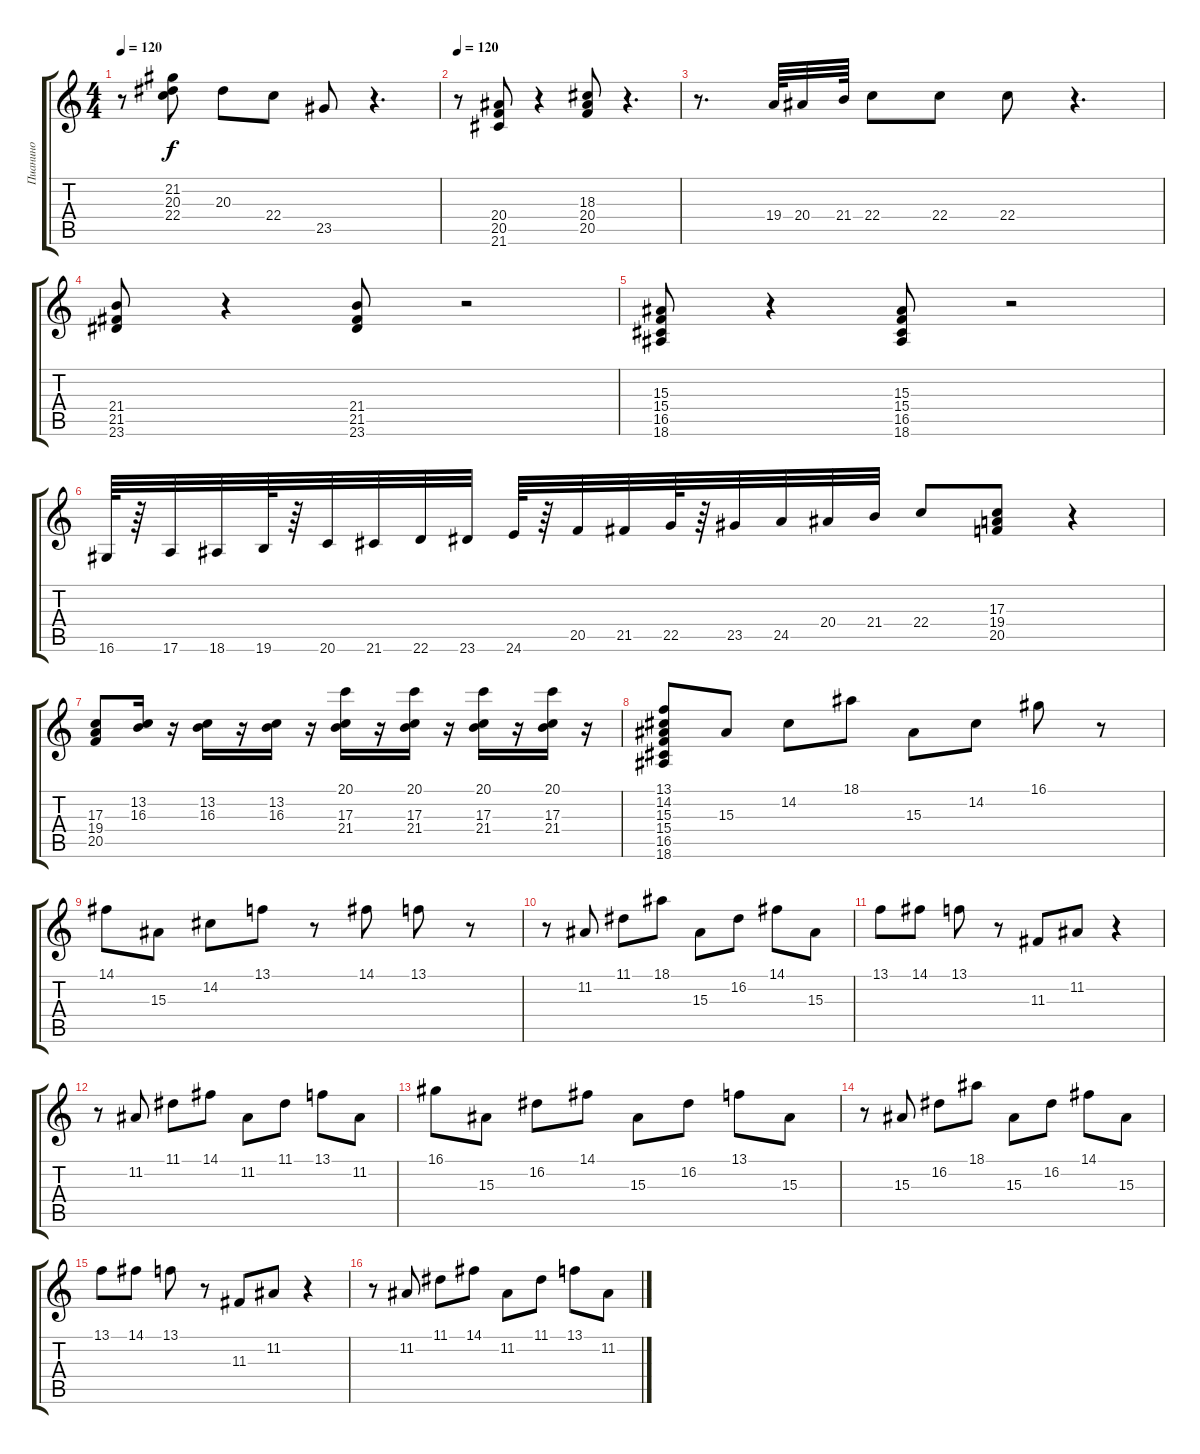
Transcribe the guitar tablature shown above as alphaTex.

\track ("Пианино" "Пианино") {instrument brightacousticpiano}
\staff {score tabs}
\tuning (E4 B3 G3 D3 A2 E2) {hide}
\ts (4 4)
\tempo 120
\clef g2
\ks c
r.8{dy f} (21.2 20.3 22.4).8 20.3.8 22.4.8 23.5.8 r.4{d} |
\tempo 120
r.8 (20.4 20.5 21.6).8 r.4 (18.3 20.4 20.5).8 r.4{d} |
r.8{d} 19.4.64 20.4.32 21.4.64 22.4.8 22.4.8 22.4.8 r.4{d} |
(21.4 21.5 23.6).8 r.4 (21.4 21.5 23.6).8 r.2 |
(15.3 15.4 16.5 18.6).8 r.4 (15.3 15.4 16.5 18.6).8 r.2 |
16.6.64 r.64 17.6.32 18.6.32 19.6.64 r.64 20.6.32 21.6.32 22.6.32 23.6.32 24.6.64 r.64 20.5.32 21.5.32 22.5.64 r.64 23.5.32 24.5.32 20.4.32 21.4.32 22.4.8 (17.3 19.4 20.5).8 r.4 |
(17.3 19.4 20.5).8 (13.2 16.3).16 r.16 (13.2 16.3).16 r.16 (13.2 16.3).16 r.16 (20.1 17.3 21.4).16 r.16 (20.1 17.3 21.4).16 r.16 (20.1 17.3 21.4).16 r.16 (20.1 17.3 21.4).16 r.16 |
(13.1 14.2 15.3 15.4 16.5 18.6).8 15.3.8 14.2.8 18.1.8 15.3.8 14.2.8 16.1.8 r.8 |
14.1.8 15.3.8 14.2.8 13.1.8 r.8 14.1.8 13.1.8 r.8 |
r.8 11.2.8 11.1.8 18.1.8 15.3.8 16.2.8 14.1.8 15.3.8 |
13.1.8 14.1.8 13.1.8 r.8 11.3.8 11.2.8 r.4 |
r.8 11.2.8 11.1.8 14.1.8 11.2.8 11.1.8 13.1.8 11.2.8 |
16.1.8 15.3.8 16.2.8 14.1.8 15.3.8 16.2.8 13.1.8 15.3.8 |
r.8 15.3.8 16.2.8 18.1.8 15.3.8 16.2.8 14.1.8 15.3.8 |
13.1.8 14.1.8 13.1.8 r.8 11.3.8 11.2.8 r.4 |
r.8 11.2.8 11.1.8 14.1.8 11.2.8 11.1.8 13.1.8 11.2.8
